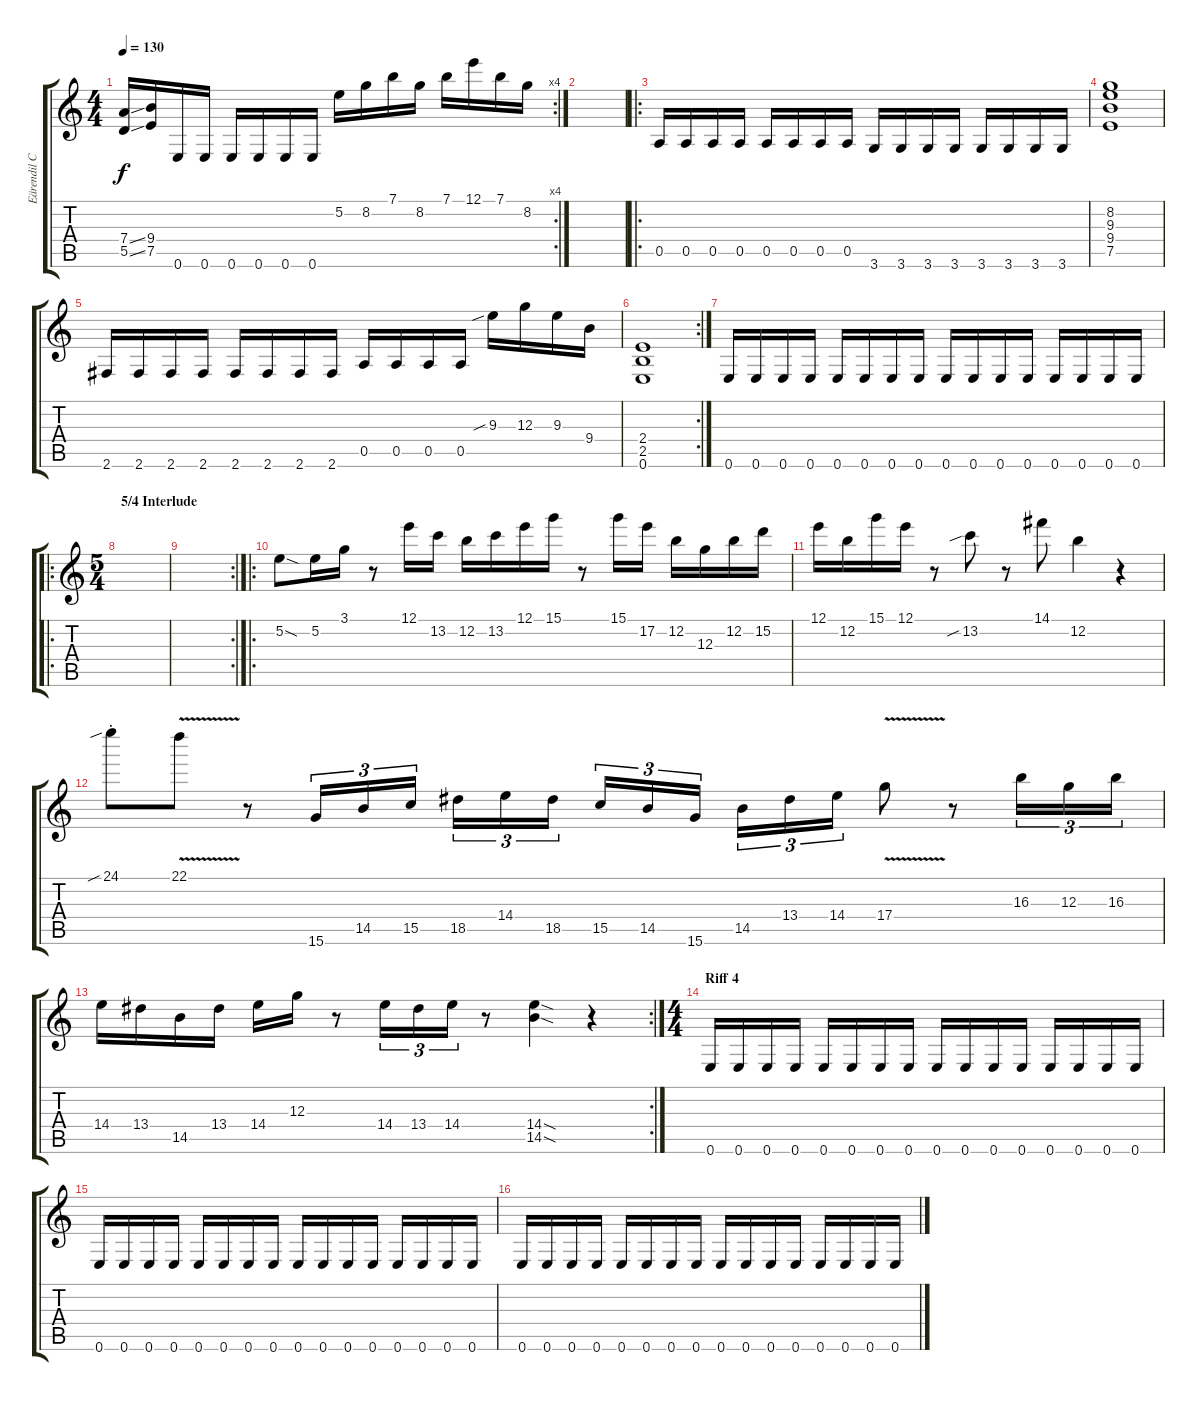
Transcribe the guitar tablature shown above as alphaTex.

\track ("Eärendil Camlost (Lead Guitar)" "Eärendil C") {instrument distortionguitar}
\staff {score tabs}
\tuning (E4 B3 G3 D3 A2 E2) {hide}
\rc 4
\ts (4 4)
\tempo 130
\clef g2
\ks c
(7.4{ss} 5.5{ss}).16{dy f} (9.4 7.5).16 0.6.16 0.6.16 0.6.16 0.6.16 0.6.16 0.6.16 5.2.16 8.2.16 7.1.16 8.2.16 7.1.16 12.1.16 7.1.16 8.2.16 |
|
\ro
0.5.16 0.5.16 0.5.16 0.5.16 0.5.16 0.5.16 0.5.16 0.5.16 3.6.16 3.6.16 3.6.16 3.6.16 3.6.16 3.6.16 3.6.16 3.6.16 |
(8.2 9.3 9.4 7.5).1 |
2.6.16 2.6.16 2.6.16 2.6.16 2.6.16 2.6.16 2.6.16 2.6.16 0.5.16 0.5.16 0.5.16 0.5.16 9.3{sib}.16 12.3.16 9.3.16 9.4.16 |
\rc 2
(2.4 2.5 0.6).1 |
0.6.16 0.6.16 0.6.16 0.6.16 0.6.16 0.6.16 0.6.16 0.6.16 0.6.16 0.6.16 0.6.16 0.6.16 0.6.16 0.6.16 0.6.16 0.6.16 |
\ro
\ts (5 4)
\section ("" "5/4 Interlude")
|
\rc 2
|
\ro
5.2{sod}.8 5.2.16 3.1.16 r.8 12.1.16 13.2.16 12.2.16 13.2.16 12.1.16 15.1.16 r.8 15.1.16 17.2.16 12.2.16 12.3.16 12.2.16 15.2.16 |
12.1.16 12.2.16 15.1.16 12.1.16 r.8 13.2{sib}.8 r.8 14.1.8 12.2.4 r.4 |
24.1{sib st}.8 22.1{v}.8 r.8 15.6.16{tu (3 2)} 14.5.16{tu (3 2)} 15.5.16{tu (3 2)} 18.5.16{tu (3 2)} 14.4.16{tu (3 2)} 18.5.16{tu (3 2)} 15.5.16{tu (3 2)} 14.5.16{tu (3 2)} 15.6.16{tu (3 2)} 14.5.16{tu (3 2)} 13.4.16{tu (3 2)} 14.4.16{tu (3 2)} 17.4{v}.8 r.8 16.3.16{tu (3 2)} 12.3.16{tu (3 2)} 16.3.16{tu (3 2)} |
\rc 2
14.4.16 13.4.16 14.5.16 13.4.16 14.4.16 12.3.16 r.8 14.4.16{tu (3 2)} 13.4.16{tu (3 2)} 14.4.16{tu (3 2)} r.8 (14.4{sod} 14.5{sod}).4 r.4 |
\ts (4 4)
\section ("" "Riff 4")
0.6.16 0.6.16 0.6.16 0.6.16 0.6.16 0.6.16 0.6.16 0.6.16 0.6.16 0.6.16 0.6.16 0.6.16 0.6.16 0.6.16 0.6.16 0.6.16 |
0.6.16 0.6.16 0.6.16 0.6.16 0.6.16 0.6.16 0.6.16 0.6.16 0.6.16 0.6.16 0.6.16 0.6.16 0.6.16 0.6.16 0.6.16 0.6.16 |
0.6.16 0.6.16 0.6.16 0.6.16 0.6.16 0.6.16 0.6.16 0.6.16 0.6.16 0.6.16 0.6.16 0.6.16 0.6.16 0.6.16 0.6.16 0.6.16
